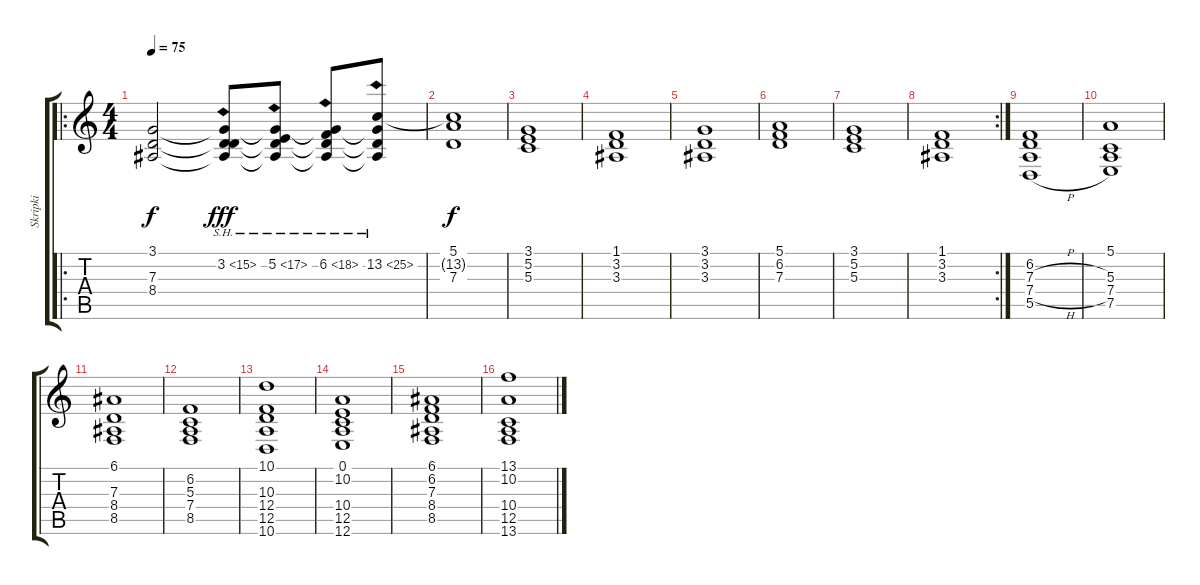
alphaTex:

\track ("Skripki" "Skripki") {instrument pad8sweep}
\staff {score tabs}
\tuning (E4 B3 G3 D3 A2 E2) {hide}
\ro
\ts (4 4)
\tempo 75
\clef g2
\ks c
(3.1 7.3 8.4).2{dy f volume 6 instrument pad8sweep} (3.1{t} 3.2{sh 12} 7.3{t} 8.4{t}).8{dy fff} (3.1{t} 5.2{sh 12} 7.3{t} 8.4{t}).8 (3.1{t} 6.2{sh 12} 7.3{t} 8.4{t}).8 (3.1{t} 13.2{sh 12} 7.3{t} 8.4{t}).8 |
(5.1 13.2{t} 7.3).1{dy f} |
(3.1 5.2 5.3).1 |
(1.1 3.2 3.3).1 |
(3.1 3.2 3.3).1 |
(5.1 6.2 7.3).1 |
(3.1 5.2 5.3).1 |
\rc 2
(1.1 3.2 3.3).1 |
(6.2 7.3{h} 7.4{h} 5.5{h}).1 |
(5.1 5.3 7.4 7.5).1 |
(6.1 7.3 8.4 8.5).1 |
(6.2 5.3 7.4 8.5).1 |
(10.1 10.3 12.4 12.5 10.6).1 |
(0.1 10.2 10.4 12.5 12.6).1 |
(6.1 6.2 7.3 8.4 8.5).1 |
(13.1 10.2 10.4 12.5 13.6).1
